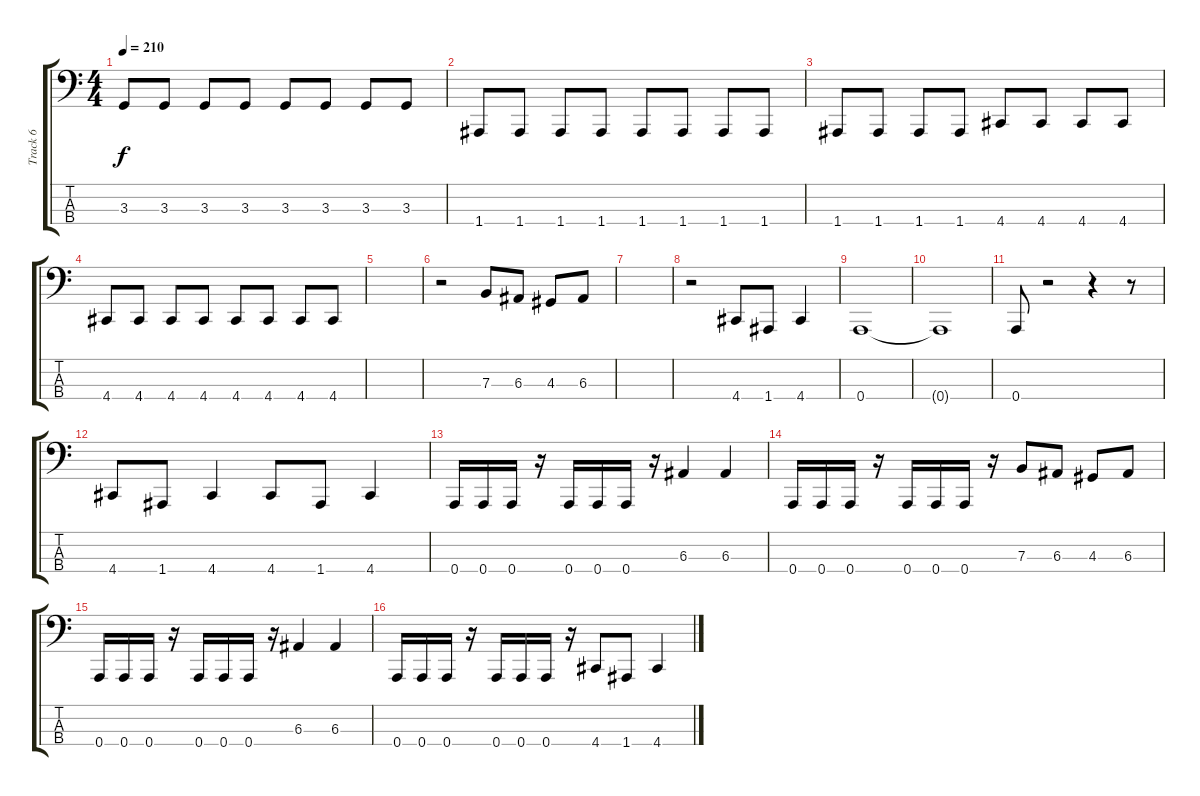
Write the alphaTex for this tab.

\track ("Track 6" "Track 6") {instrument electricbassfinger}
\staff {score tabs}
\tuning (D2 A1 E1 A0) {hide}
\ts (4 4)
\tempo 210
\clef f4
\ks c
3.3.8{dy f} 3.3.8 3.3.8 3.3.8 3.3.8 3.3.8 3.3.8 3.3.8 |
1.4.8 1.4.8 1.4.8 1.4.8 1.4.8 1.4.8 1.4.8 1.4.8 |
1.4.8 1.4.8 1.4.8 1.4.8 4.4.8 4.4.8 4.4.8 4.4.8 |
4.4.8 4.4.8 4.4.8 4.4.8 4.4.8 4.4.8 4.4.8 4.4.8 |
|
r.2 7.3.8 6.3.8 4.3.8 6.3.8 |
|
r.2 4.4.8 1.4.8 4.4.4 |
0.4.1 |
0.4{t}.1 |
0.4.8 r.2 r.4 r.8 |
4.4.8 1.4.8 4.4.4 4.4.8 1.4.8 4.4.4 |
0.4.16 0.4.16 0.4.16 r.16 0.4.16 0.4.16 0.4.16 r.16 6.3.4 6.3.4 |
0.4.16 0.4.16 0.4.16 r.16 0.4.16 0.4.16 0.4.16 r.16 7.3.8 6.3.8 4.3.8 6.3.8 |
0.4.16 0.4.16 0.4.16 r.16 0.4.16 0.4.16 0.4.16 r.16 6.3.4 6.3.4 |
0.4.16 0.4.16 0.4.16 r.16 0.4.16 0.4.16 0.4.16 r.16 4.4.8 1.4.8 4.4.4
